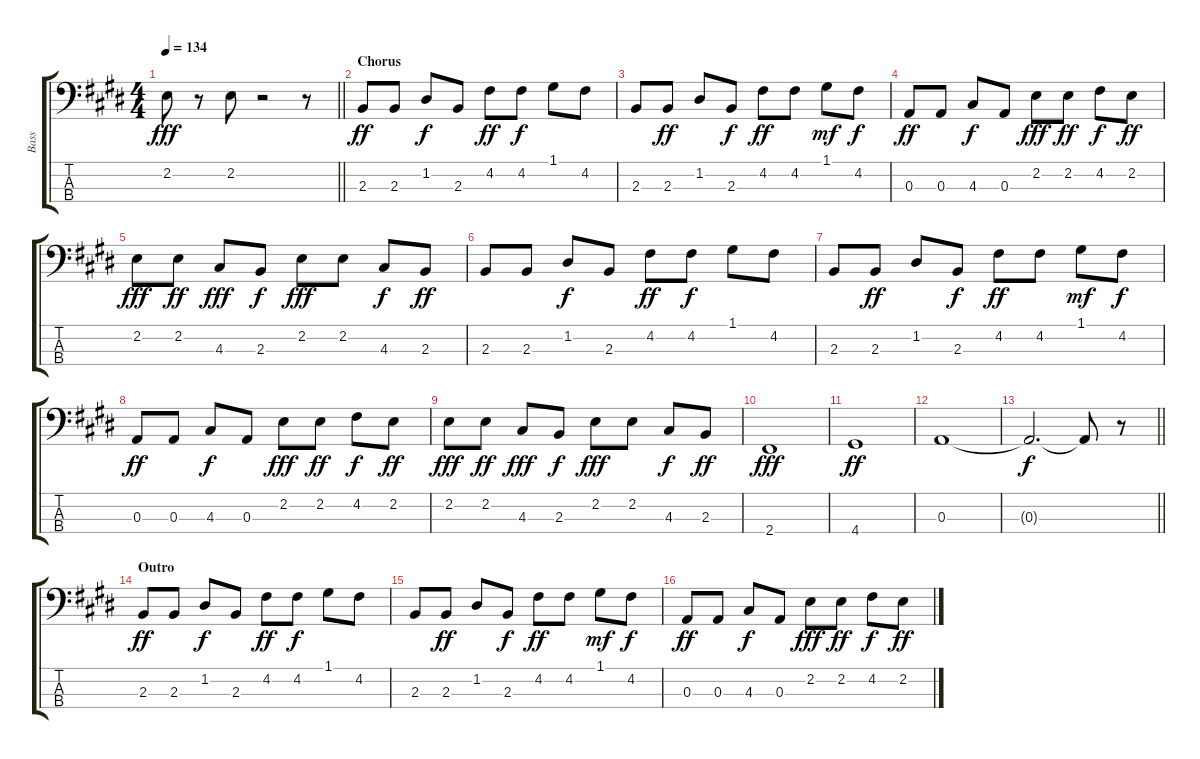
\track ("Bass" "Bass") {instrument electricbassfinger}
\staff {score tabs}
\tuning (G2 D2 A1 E1) {hide}
\ts (4 4)
\tempo 134
\clef f4
\barLineRight lightlight
\ks e
2.2.8{dy fff} r.8 2.2.8 r.2 r.8 |
\section ("" "Chorus")
2.3.8{dy ff} 2.3.8 1.2.8{dy f} 2.3.8 4.2.8{dy ff} 4.2.8{dy f} 1.1.8 4.2.8 |
2.3.8 2.3.8{dy ff} 1.2.8 2.3.8{dy f} 4.2.8{dy ff} 4.2.8 1.1.8{dy mf} 4.2.8{dy f} |
0.3.8{dy ff} 0.3.8 4.3.8{dy f} 0.3.8 2.2.8{dy fff} 2.2.8{dy ff} 4.2.8{dy f} 2.2.8{dy ff} |
2.2.8{dy fff} 2.2.8{dy ff} 4.3.8{dy fff} 2.3.8{dy f} 2.2.8{dy fff} 2.2.8 4.3.8{dy f} 2.3.8{dy ff} |
2.3.8 2.3.8 1.2.8{dy f} 2.3.8 4.2.8{dy ff} 4.2.8{dy f} 1.1.8 4.2.8 |
2.3.8 2.3.8{dy ff} 1.2.8 2.3.8{dy f} 4.2.8{dy ff} 4.2.8 1.1.8{dy mf} 4.2.8{dy f} |
0.3.8{dy ff} 0.3.8 4.3.8{dy f} 0.3.8 2.2.8{dy fff} 2.2.8{dy ff} 4.2.8{dy f} 2.2.8{dy ff} |
2.2.8{dy fff} 2.2.8{dy ff} 4.3.8{dy fff} 2.3.8{dy f} 2.2.8{dy fff} 2.2.8 4.3.8{dy f} 2.3.8{dy ff} |
2.4.1{dy fff} |
4.4.1{dy ff} |
0.3.1 |
\barLineRight lightlight
0.3{t}.2{d dy f} 0.3{t}.8 r.8 |
\section ("" "Outro")
2.3.8{dy ff} 2.3.8 1.2.8{dy f} 2.3.8 4.2.8{dy ff} 4.2.8{dy f} 1.1.8 4.2.8 |
2.3.8 2.3.8{dy ff} 1.2.8 2.3.8{dy f} 4.2.8{dy ff} 4.2.8 1.1.8{dy mf} 4.2.8{dy f} |
0.3.8{dy ff} 0.3.8 4.3.8{dy f} 0.3.8 2.2.8{dy fff} 2.2.8{dy ff} 4.2.8{dy f} 2.2.8{dy ff}
